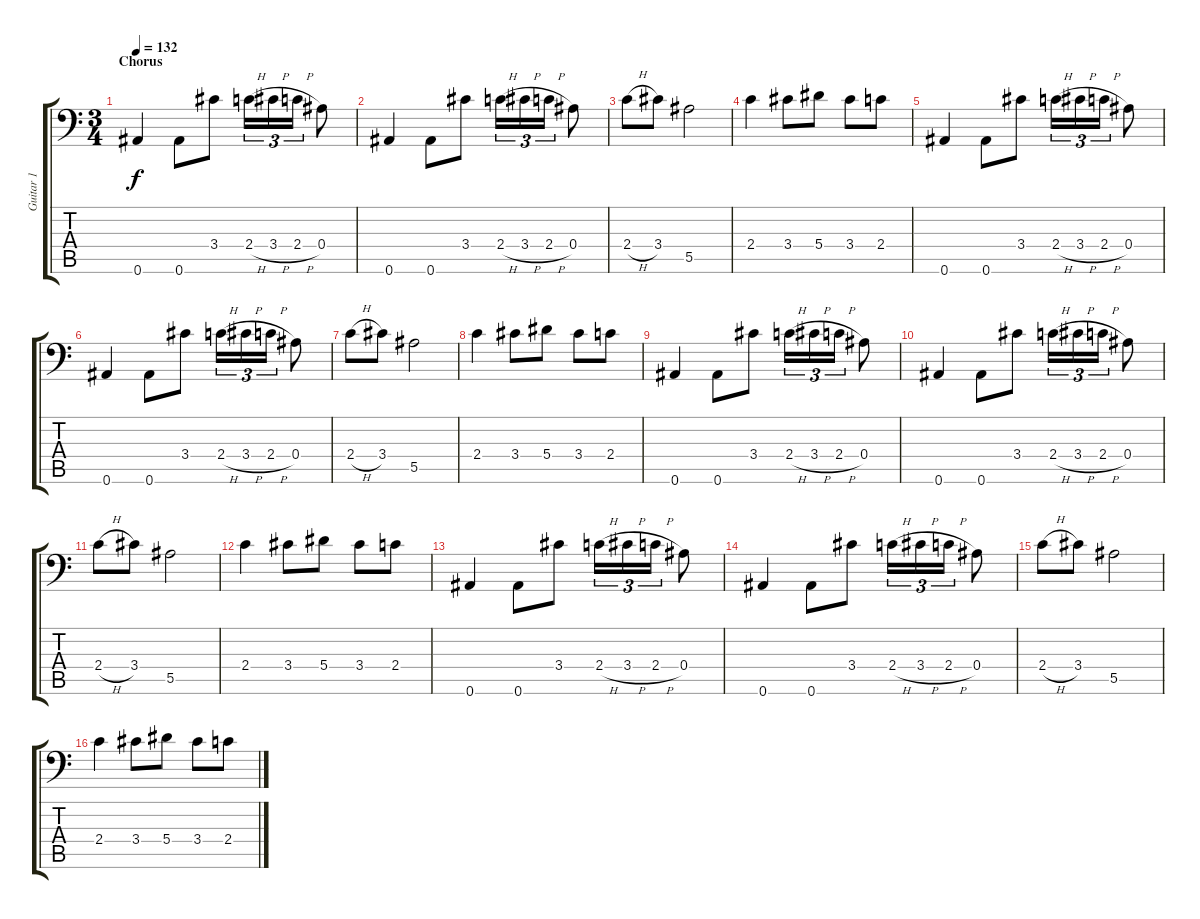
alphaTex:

\track ("Guitar 1" "Guitar 1") {instrument distortionguitar}
\staff {score tabs}
\tuning (C4 G3 Eb3 Bb2 F2 Bb1) {hide}
\ts (3 4)
\section ("" "Chorus")
\tempo 132
\clef f4
\ks c
0.6.4{dy f} 0.6.8 3.4.8 2.4{h}.16{tu (3 2)} 3.4{h}.16{tu (3 2)} 2.4{h}.16{tu (3 2)} 0.4.8 |
0.6.4 0.6.8 3.4.8 2.4{h}.16{tu (3 2)} 3.4{h}.16{tu (3 2)} 2.4{h}.16{tu (3 2)} 0.4.8 |
2.4{h}.8 3.4.8 5.5.2 |
2.4.4 3.4.8 5.4.8 3.4.8 2.4.8 |
0.6.4 0.6.8 3.4.8 2.4{h}.16{tu (3 2)} 3.4{h}.16{tu (3 2)} 2.4{h}.16{tu (3 2)} 0.4.8 |
0.6.4 0.6.8 3.4.8 2.4{h}.16{tu (3 2)} 3.4{h}.16{tu (3 2)} 2.4{h}.16{tu (3 2)} 0.4.8 |
2.4{h}.8 3.4.8 5.5.2 |
2.4.4 3.4.8 5.4.8 3.4.8 2.4.8 |
0.6.4 0.6.8 3.4.8 2.4{h}.16{tu (3 2)} 3.4{h}.16{tu (3 2)} 2.4{h}.16{tu (3 2)} 0.4.8 |
0.6.4 0.6.8 3.4.8 2.4{h}.16{tu (3 2)} 3.4{h}.16{tu (3 2)} 2.4{h}.16{tu (3 2)} 0.4.8 |
2.4{h}.8 3.4.8 5.5.2 |
2.4.4 3.4.8 5.4.8 3.4.8 2.4.8 |
0.6.4 0.6.8 3.4.8 2.4{h}.16{tu (3 2)} 3.4{h}.16{tu (3 2)} 2.4{h}.16{tu (3 2)} 0.4.8 |
0.6.4 0.6.8 3.4.8 2.4{h}.16{tu (3 2)} 3.4{h}.16{tu (3 2)} 2.4{h}.16{tu (3 2)} 0.4.8 |
2.4{h}.8 3.4.8 5.5.2 |
2.4.4 3.4.8 5.4.8 3.4.8 2.4.8
